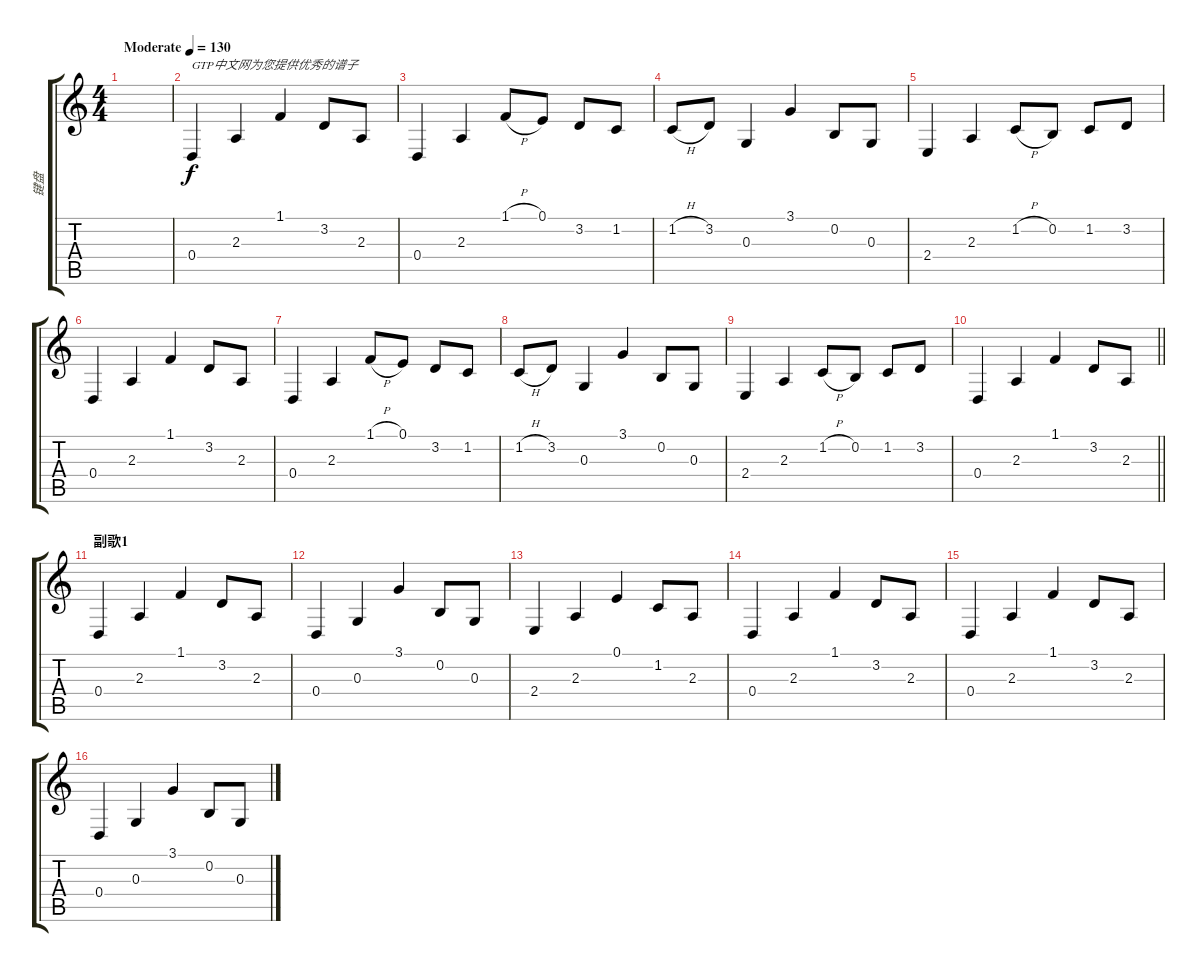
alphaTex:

\track ("键盘" "键盘") {instrument electricgrandpiano}
\staff {score tabs}
\tuning (E4 B3 G3 D3 A2 E2) {hide}
\ts (4 4)
\tempo (130 "Moderate")
\clef g2
\ks c
|
0.4.4{txt "GTP中文网为您提供优秀的谱子"} 2.3.4 1.1.4 3.2.8 2.3.8 |
0.4.4 2.3.4 1.1{h}.8 0.1.8 3.2.8 1.2.8 |
1.2{h}.8 3.2.8 0.3.4 3.1.4 0.2.8 0.3.8 |
2.4.4 2.3.4 1.2{h}.8 0.2.8 1.2.8 3.2.8 |
0.4.4 2.3.4 1.1.4 3.2.8 2.3.8 |
0.4.4 2.3.4 1.1{h}.8 0.1.8 3.2.8 1.2.8 |
1.2{h}.8 3.2.8 0.3.4 3.1.4 0.2.8 0.3.8 |
2.4.4 2.3.4 1.2{h}.8 0.2.8 1.2.8 3.2.8 |
\barLineRight lightlight
0.4.4 2.3.4 1.1.4 3.2.8 2.3.8 |
\section ("" "副歌1")
0.4.4 2.3.4 1.1.4 3.2.8 2.3.8 |
0.4.4 0.3.4 3.1.4 0.2.8 0.3.8 |
2.4.4 2.3.4 0.1.4 1.2.8 2.3.8 |
0.4.4 2.3.4 1.1.4 3.2.8 2.3.8 |
0.4.4 2.3.4 1.1.4 3.2.8 2.3.8 |
0.4.4 0.3.4 3.1.4 0.2.8 0.3.8
